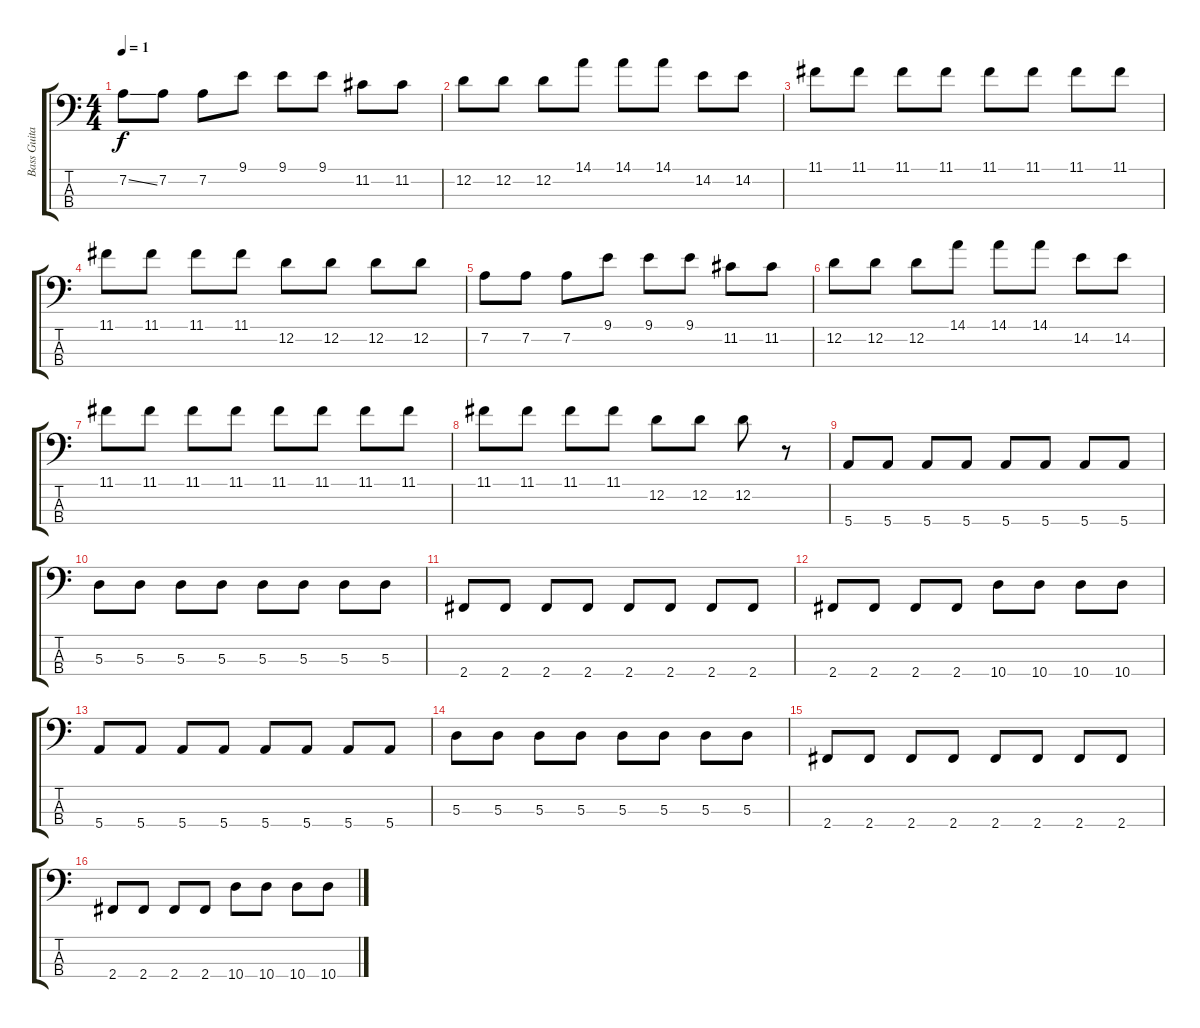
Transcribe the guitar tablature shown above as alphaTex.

\track ("Bass Guitar" "Bass Guita") {instrument electricbassfinger}
\staff {score tabs}
\tuning (G2 D2 A1 E1) {hide}
\ts (4 4)
\tempo 1
\clef f4
\ks c
7.2{ss}.8{dy f} 7.2.8 7.2.8 9.1.8 9.1.8 9.1.8 11.2.8 11.2.8 |
12.2.8 12.2.8 12.2.8 14.1.8 14.1.8 14.1.8 14.2.8 14.2.8 |
11.1.8 11.1.8 11.1.8 11.1.8 11.1.8 11.1.8 11.1.8 11.1.8 |
11.1.8 11.1.8 11.1.8 11.1.8 12.2.8 12.2.8 12.2.8 12.2.8 |
7.2.8 7.2.8 7.2.8 9.1.8 9.1.8 9.1.8 11.2.8 11.2.8 |
12.2.8 12.2.8 12.2.8 14.1.8 14.1.8 14.1.8 14.2.8 14.2.8 |
11.1.8 11.1.8 11.1.8 11.1.8 11.1.8 11.1.8 11.1.8 11.1.8 |
11.1.8 11.1.8 11.1.8 11.1.8 12.2.8 12.2.8 12.2.8 r.8 |
5.4.8 5.4.8 5.4.8 5.4.8 5.4.8 5.4.8 5.4.8 5.4.8 |
5.3.8 5.3.8 5.3.8 5.3.8 5.3.8 5.3.8 5.3.8 5.3.8 |
2.4.8 2.4.8 2.4.8 2.4.8 2.4.8 2.4.8 2.4.8 2.4.8 |
2.4.8 2.4.8 2.4.8 2.4.8 10.4.8 10.4.8 10.4.8 10.4.8 |
5.4.8 5.4.8 5.4.8 5.4.8 5.4.8 5.4.8 5.4.8 5.4.8 |
5.3.8 5.3.8 5.3.8 5.3.8 5.3.8 5.3.8 5.3.8 5.3.8 |
2.4.8 2.4.8 2.4.8 2.4.8 2.4.8 2.4.8 2.4.8 2.4.8 |
2.4.8 2.4.8 2.4.8 2.4.8 10.4.8 10.4.8 10.4.8 10.4.8
